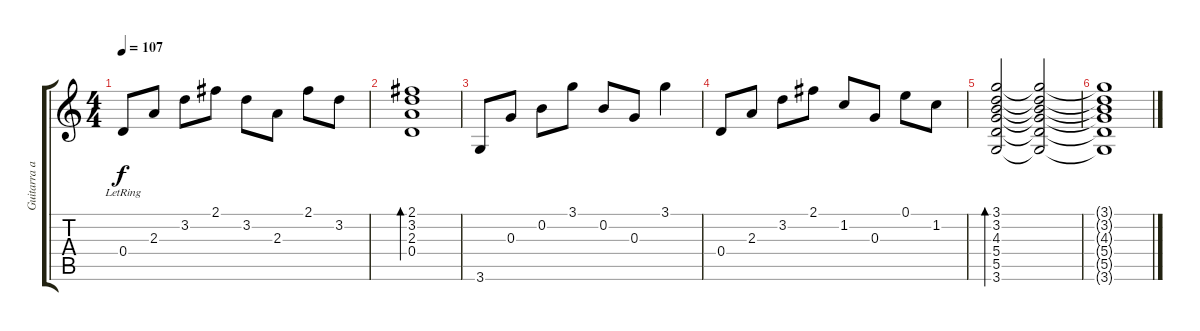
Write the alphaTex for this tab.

\track ("Guitarra acustica" "Guitarra a") {instrument acousticguitarsteel}
\staff {score tabs}
\tuning (E4 B3 G3 D3 A2 E2) {hide}
\ts (4 4)
\tempo 107
\clef g2
\ks c
0.4{lr}.8{dy f} 2.3.8 3.2.8 2.1.8 3.2.8 2.3.8 2.1.8 3.2.8 |
(2.1 3.2 2.3 0.4).1{bd 60} |
3.6.8 0.3.8 0.2.8 3.1.8 0.2.8 0.3.8 3.1.4 |
0.4.8 2.3.8 3.2.8 2.1.8 1.2.8 0.3.8 0.1.8 1.2.8 |
(3.1 3.2 4.3 5.4 5.5 3.6).2{bd 60} (3.1{t} 3.2{t} 4.3{t} 5.4{t} 5.5{t} 3.6{t}).2 |
(3.1{t} 3.2{t} 4.3{t} 5.4{t} 5.5{t} 3.6{t}).1
